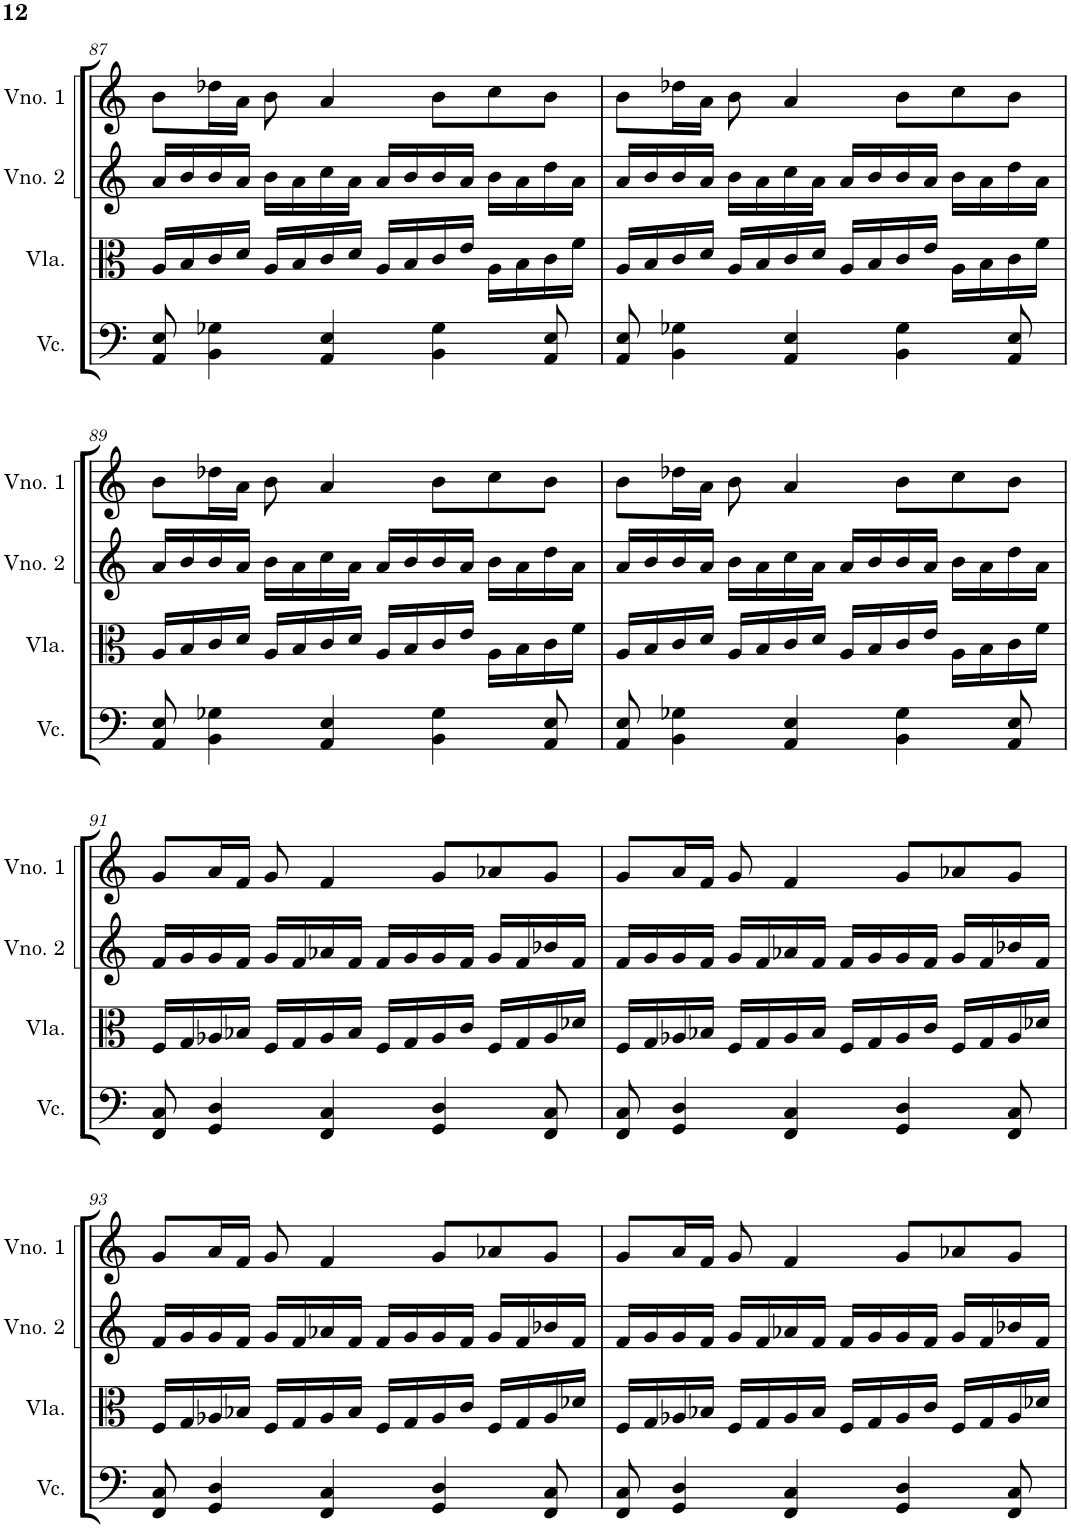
**kern	**kern	**kern	**kern
*part4	*part3	*part2	*part1
*staff4	*staff3	*staff2	*staff1
*I"Violoncelo	*I"Viola	*I"Violino 2	*I"Violino 1
*I'Vc.	*I'Vla.	*I'Vno. 2	*I'Vno. 1
!!LO:PB:g=z
*clefF4	*clefC3	*clefG2	*clefG2
*k[]	*k[]	*k[]	*k[]
*M4/4	*M4/4	*M4/4	*M4/4
=87	=87	=87	=87
8AA/ 8E/	16A/LL	16a/LL	8b\L
.	16B/	16b/	.
4BB\ 4G-X\	16c/	16b/	16dd-X\L
.	16d/JJ	16a/JJ	16a\JJ
.	16A/LL	16b\LL	8b\
.	16B/	16a\	.
4AA/ 4E/	16c/	16cc\	4a/
.	16d/JJ	16a\JJ	.
.	16A/LL	16a/LL	.
.	16B/	16b/	.
4BB\ 4G-\	16c/	16b/	8b\L
.	16e/JJ	16a/JJ	.
.	16A\LL	16b\LL	8cc\
.	16B\	16a\	.
8AA/ 8E/	16c\	16dd\	8b\J
.	16f\JJ	16a\JJ	.
=88	=88	=88	=88
8AA/ 8E/	16A/LL	16a/LL	8b\L
.	16B/	16b/	.
4BB\ 4G-X\	16c/	16b/	16dd-X\L
.	16d/JJ	16a/JJ	16a\JJ
.	16A/LL	16b\LL	8b\
.	16B/	16a\	.
4AA/ 4E/	16c/	16cc\	4a/
.	16d/JJ	16a\JJ	.
.	16A/LL	16a/LL	.
.	16B/	16b/	.
4BB\ 4G-\	16c/	16b/	8b\L
.	16e/JJ	16a/JJ	.
.	16A\LL	16b\LL	8cc\
.	16B\	16a\	.
8AA/ 8E/	16c\	16dd\	8b\J
.	16f\JJ	16a\JJ	.
!!LO:LB:g=z
=89	=89	=89	=89
8AA/ 8E/	16A/LL	16a/LL	8b\L
.	16B/	16b/	.
4BB\ 4G-X\	16c/	16b/	16dd-X\L
.	16d/JJ	16a/JJ	16a\JJ
.	16A/LL	16b\LL	8b\
.	16B/	16a\	.
4AA/ 4E/	16c/	16cc\	4a/
.	16d/JJ	16a\JJ	.
.	16A/LL	16a/LL	.
.	16B/	16b/	.
4BB\ 4G-\	16c/	16b/	8b\L
.	16e/JJ	16a/JJ	.
.	16A\LL	16b\LL	8cc\
.	16B\	16a\	.
8AA/ 8E/	16c\	16dd\	8b\J
.	16f\JJ	16a\JJ	.
=90	=90	=90	=90
8AA/ 8E/	16A/LL	16a/LL	8b\L
.	16B/	16b/	.
4BB\ 4G-X\	16c/	16b/	16dd-X\L
.	16d/JJ	16a/JJ	16a\JJ
.	16A/LL	16b\LL	8b\
.	16B/	16a\	.
4AA/ 4E/	16c/	16cc\	4a/
.	16d/JJ	16a\JJ	.
.	16A/LL	16a/LL	.
.	16B/	16b/	.
4BB\ 4G-\	16c/	16b/	8b\L
.	16e/JJ	16a/JJ	.
.	16A\LL	16b\LL	8cc\
.	16B\	16a\	.
8AA/ 8E/	16c\	16dd\	8b\J
.	16f\JJ	16a\JJ	.
!!LO:LB:g=z
=91	=91	=91	=91
8FF/ 8C/	16F/LL	16f/LL	8g/L
.	16G/	16g/	.
4GG/ 4D/	16A-X/	16g/	16a/L
.	16B-X/JJ	16f/JJ	16f/JJ
.	16F/LL	16g/LL	8g/
.	16G/	16f/	.
4FF/ 4C/	16A-/	16a-X/	4f/
.	16B-/JJ	16f/JJ	.
.	16F/LL	16f/LL	.
.	16G/	16g/	.
4GG/ 4D/	16A-/	16g/	8g/L
.	16c/JJ	16f/JJ	.
.	16F/LL	16g/LL	8a-X/
.	16G/	16f/	.
8FF/ 8C/	16A-/	16b-X/	8g/J
.	16d-X/JJ	16f/JJ	.
=92	=92	=92	=92
8FF/ 8C/	16F/LL	16f/LL	8g/L
.	16G/	16g/	.
4GG/ 4D/	16A-X/	16g/	16a/L
.	16B-X/JJ	16f/JJ	16f/JJ
.	16F/LL	16g/LL	8g/
.	16G/	16f/	.
4FF/ 4C/	16A-/	16a-X/	4f/
.	16B-/JJ	16f/JJ	.
.	16F/LL	16f/LL	.
.	16G/	16g/	.
4GG/ 4D/	16A-/	16g/	8g/L
.	16c/JJ	16f/JJ	.
.	16F/LL	16g/LL	8a-X/
.	16G/	16f/	.
8FF/ 8C/	16A-/	16b-X/	8g/J
.	16d-X/JJ	16f/JJ	.
!!LO:LB:g=z
=93	=93	=93	=93
8FF/ 8C/	16F/LL	16f/LL	8g/L
.	16G/	16g/	.
4GG/ 4D/	16A-X/	16g/	16a/L
.	16B-X/JJ	16f/JJ	16f/JJ
.	16F/LL	16g/LL	8g/
.	16G/	16f/	.
4FF/ 4C/	16A-/	16a-X/	4f/
.	16B-/JJ	16f/JJ	.
.	16F/LL	16f/LL	.
.	16G/	16g/	.
4GG/ 4D/	16A-/	16g/	8g/L
.	16c/JJ	16f/JJ	.
.	16F/LL	16g/LL	8a-X/
.	16G/	16f/	.
8FF/ 8C/	16A-/	16b-X/	8g/J
.	16d-X/JJ	16f/JJ	.
=94	=94	=94	=94
8FF/ 8C/	16F/LL	16f/LL	8g/L
.	16G/	16g/	.
4GG/ 4D/	16A-X/	16g/	16a/L
.	16B-X/JJ	16f/JJ	16f/JJ
.	16F/LL	16g/LL	8g/
.	16G/	16f/	.
4FF/ 4C/	16A-/	16a-X/	4f/
.	16B-/JJ	16f/JJ	.
.	16F/LL	16f/LL	.
.	16G/	16g/	.
4GG/ 4D/	16A-/	16g/	8g/L
.	16c/JJ	16f/JJ	.
.	16F/LL	16g/LL	8a-X/
.	16G/	16f/	.
8FF/ 8C/	16A-/	16b-X/	8g/J
.	16d-X/JJ	16f/JJ	.
=	=	=	=
*-	*-	*-	*-
